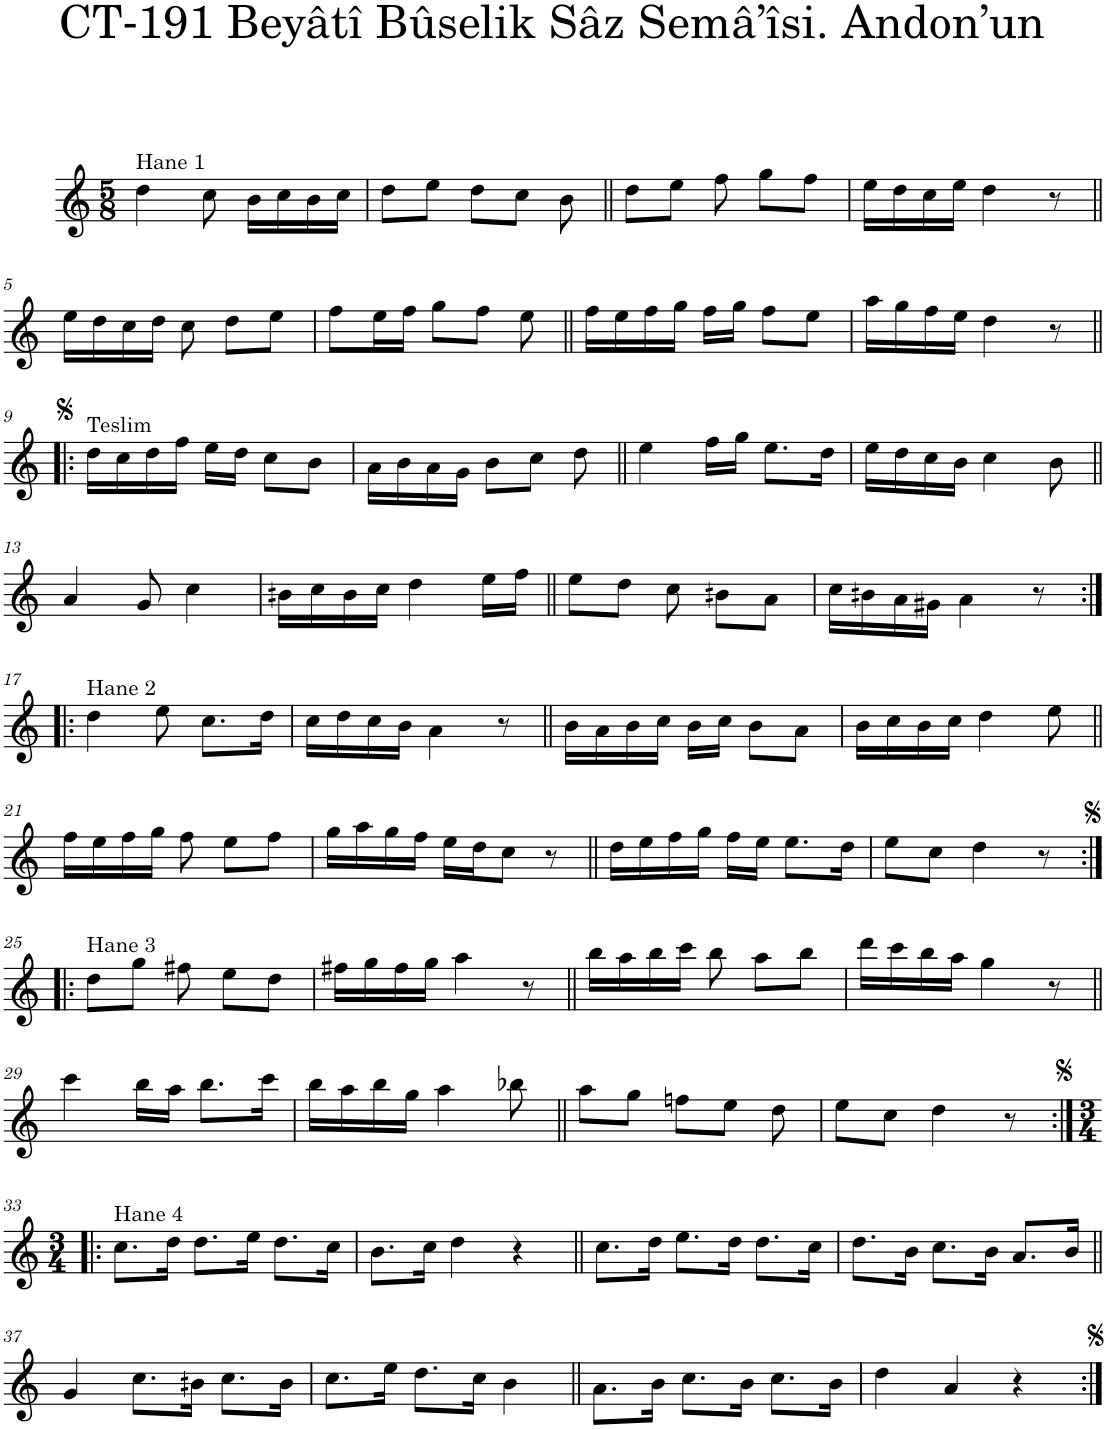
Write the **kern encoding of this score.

**kern
*part1
*staff1
*I"Voice
*I'Vo.
*clefG2
*k[]
*M5/8
=1
!LO:TX:a:t=Hane 1
4dd\
8cc\
16b\LL
16cc\
16b\
16cc\JJ
=2
8dd\L
8ee\J
8dd\L
8cc\J
8b\
=3||
8dd\L
8ee\J
8ff\
8gg\L
8ff\J
=4
16ee\LL
16dd\
16cc\
16ee\JJ
4dd\
8r
!!LO:LB:g=z
=5||
16ee\LL
16dd\
16cc\
16dd\JJ
8cc\
8dd\L
8ee\J
=6
8ff\L
16ee\L
16ff\JJ
8gg\L
8ff\J
8ee\
=7||
16ff\LL
16ee\
16ff\
16gg\JJ
16ff\LL
16gg\JJ
8ff\L
8ee\J
=8
16aa\LL
16gg\
16ff\
16ee\JJ
4dd\
8r
!!LO:LB:g=z
=9!|:
!LO:TX:a:t=Teslim
16dd\LL
16cc\
16dd\
16ff\JJ
16ee\LL
16dd\JJ
8cc\L
8b\J
=10
16a\LL
16b\
16a\
16g\JJ
8b\L
8cc\J
8dd\
=11||
4ee\
16ff\LL
16gg\JJ
8.ee\L
16dd\Jk
=12
16ee\LL
16dd\
16cc\
16b\JJ
4cc\
8b\
!!LO:LB:g=z
=13||
4a/
8g/
4cc\
=14
16bn\LL
16cc\
16b\
16cc\JJ
4dd\
16ee\LL
16ff\JJ
=15||
8ee\L
8dd\J
8cc\
8bn\L
8a\J
=16
16cc\LL
16bn\
16a\
16g#X\JJ
4a\
8r
!!LO:LB:g=z
=17:|!|:
!LO:TX:a:t=Hane 2
4dd\
8ee\
8.cc\L
16dd\Jk
=18
16cc\LL
16dd\
16cc\
16b\JJ
4a\
8r
=19||
16b\LL
16a\
16b\
16cc\JJ
16b\LL
16cc\JJ
8b\L
8a\J
=20
16b\LL
16cc\
16b\
16cc\JJ
4dd\
8ee\
!!LO:LB:g=z
=21||
16ff\LL
16ee\
16ff\
16gg\JJ
8ff\
8ee\L
8ff\J
=22
16gg\LL
16aa\
16gg\
16ff\JJ
16ee\LL
16dd\J
8cc\J
8r
=23||
16dd\LL
16ee\
16ff\
16gg\JJ
16ff\LL
16ee\JJ
8.ee\L
16dd\Jk
=24
8ee\L
8cc\J
4dd\
8r
!!LO:LB:g=z
=25:|!|:
!LO:TX:a:t=Hane 3
8dd\L
8gg\J
8ff#X\
8ee\L
8dd\J
=26
16ff#X\LL
16gg\
16ff#\
16gg\JJ
4aa\
8r
=27||
16bb\LL
16aa\
16bb\
16ccc\JJ
8bb\
8aa\L
8bb\J
=28
16ddd\LL
16ccc\
16bb\
16aa\JJ
4gg\
8r
!!LO:LB:g=z
=29||
4ccc\
16bb\LL
16aa\JJ
8.bb\L
16ccc\Jk
=30
16bb\LL
16aa\
16bb\
16gg\JJ
4aa\
8bb-X\
=31||
8aa\L
8gg\J
8ffn\L
8ee\J
8dd\
=32
8ee\L
8cc\J
4dd\
8r
!!LO:LB:g=z
=33:|!|:
*M3/4
!LO:TX:a:t=Hane 4
8.cc\L
16dd\Jk
8.dd\L
16ee\Jk
8.dd\L
16cc\Jk
=34
8.b\L
16cc\Jk
4dd\
4r
=35||
8.cc\L
16dd\Jk
8.ee\L
16dd\Jk
8.dd\L
16cc\Jk
=36
8.dd\L
16b\Jk
8.cc\L
16b\Jk
8.a/L
16b/Jk
!!LO:LB:g=z
=37||
4g/
8.cc\L
16bn\Jk
8.cc\L
16b\Jk
=38
8.cc\L
16ee\Jk
8.dd\L
16cc\Jk
4b\
=39||
8.a\L
16b\Jk
8.cc\L
16b\Jk
8.cc\L
16b\Jk
=40
4dd\
4a/
4r
=:|!
*-
